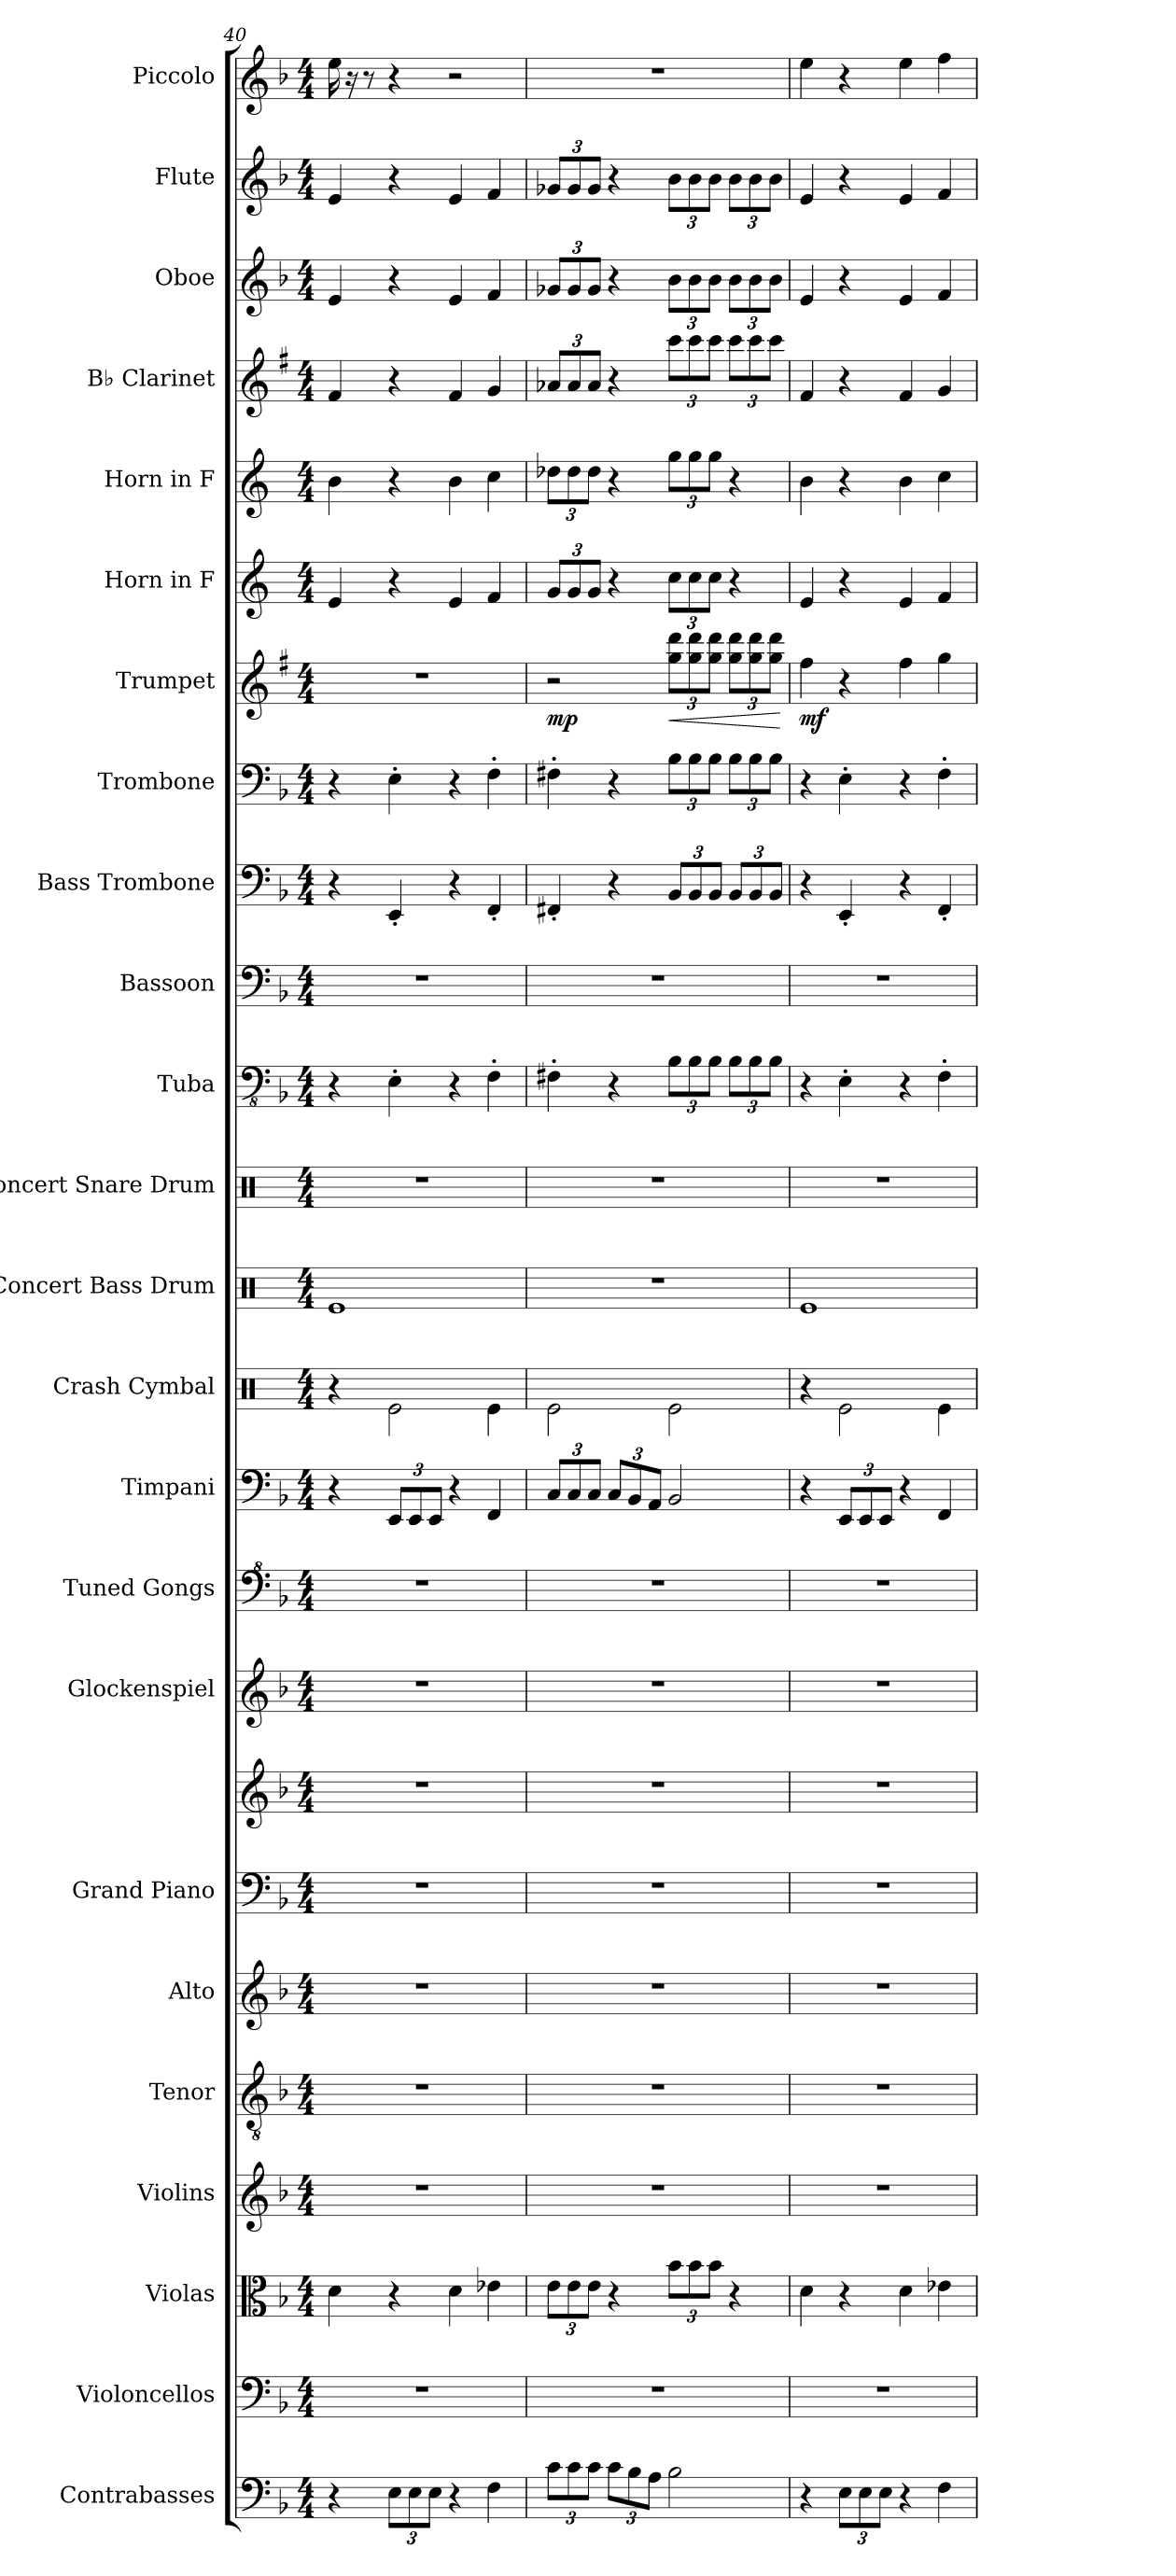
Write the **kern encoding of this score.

**kern	**kern	**kern	**kern	**kern	**kern	**kern	**kern	**kern	**kern	**kern	**kern	**kern	**kern	**kern	**kern	**kern	**kern	**kern	**dynam	**kern	**kern	**kern	**kern	**kern	**kern
*part24	*part23	*part22	*part21	*part20	*part19	*part18	*part18	*part17	*part16	*part15	*part14	*part13	*part12	*part11	*part10	*part9	*part8	*part7	*part7	*part6	*part5	*part4	*part3	*part2	*part1
*staff25	*staff24	*staff23	*staff22	*staff21	*staff20	*staff19	*staff18	*staff17	*staff16	*staff15	*staff14	*staff13	*staff12	*staff11	*staff10	*staff9	*staff8	*staff7	*staff7	*staff6	*staff5	*staff4	*staff3	*staff2	*staff1
*I"Contrabasses	*I"Violoncellos	*I"Violas	*I"Violins	*I"Tenor	*I"Alto	*I"Grand Piano	*	*I"Glockenspiel	*I"Tuned Gongs	*I"Timpani	*I"Crash Cymbal	*I"Concert Bass Drum	*I"Concert Snare Drum	*I"Tuba	*I"Bassoon	*I"Bass Trombone	*I"Trombone	*I"Trumpet	*	*I"Horn in F	*I"Horn in F	*I"B♭ Clarinet	*I"Oboe	*I"Flute	*I"Piccolo
*I'Cbs.	*I'Vcs.	*I'Vlas.	*I'Vlns.	*I'T.	*I'A.	*I'Pno.	*	*I'Glock.	*I'Td. Gon.	*I'Timp.	*I'Cr. Cym.	*I'Con. BD	*I'Con. Sn.	*I'Tba.	*I'Bsn.	*I'B. Tbn.	*I'Tbn.	*I'Tpt.	*	*	*	*I'B♭ Cl.	*I'Ob.	*I'Fl.	*I'Picc.
*clefF4	*clefF4	*clefC3	*clefG2	*clefGv2	*clefG2	*clefF4	*clefG2	*clefG2	*clefF^4	*clefF4	*clefX	*clefX	*clefX	*clefFv4	*clefF4	*clefF4	*clefF4	*clefG2	*	*clefG2	*clefG2	*clefG2	*clefG2	*clefG2	*clefG2
*ITrd7c12	*	*	*	*	*	*	*	*ITrd-14c-24	*	*	*	*	*	*	*	*	*	*ITrd1c2	*	*ITrd4c7	*ITrd4c7	*ITrd1c2	*	*	*ITrd-7c-12
*k[b-]	*k[b-]	*k[b-]	*k[b-]	*k[b-]	*k[b-]	*k[b-]	*k[b-]	*k[b-]	*k[b-]	*k[b-]	*k[]	*k[]	*k[]	*k[b-]	*k[b-]	*k[b-]	*k[b-]	*k[b-]	*	*k[b-]	*k[b-]	*k[b-]	*k[b-]	*k[b-]	*k[b-]
*M4/4	*M4/4	*M4/4	*M4/4	*M4/4	*M4/4	*M4/4	*M4/4	*M4/4	*M4/4	*M4/4	*M4/4	*M4/4	*M4/4	*M4/4	*M4/4	*M4/4	*M4/4	*M4/4	*	*M4/4	*M4/4	*M4/4	*M4/4	*M4/4	*M4/4
=40	=40	=40	=40	=40	=40	=40	=40	=40	=40	=40	=40	=40	=40	=40	=40	=40	=40	=40	=40	=40	=40	=40	=40	=40	=40
4r	1r	4d\	1r	1r	1r	1r	1r	1r	1r	4r	4r	1Re	1r	4r	1r	4r	4r	1r	.	4A/	4e\	4e/	4e/	4e/	16eee\
.	.	.	.	.	.	.	.	.	.	.	.	.	.	.	.	.	.	.	.	.	.	.	.	.	16r
.	.	.	.	.	.	.	.	.	.	.	.	.	.	.	.	.	.	.	.	.	.	.	.	.	8r
*Xbrackettup	*	*	*	*	*	*	*	*	*	*Xbrackettup	*	*	*	*	*	*	*	*	*	*	*	*	*	*	*
12EE\L	.	4r	.	.	.	.	.	.	.	12EE/L	2Re\	.	.	4EE'\	.	4EE'/	4E'\	.	.	4r	4r	4r	4r	4r	4r
12EE\	.	.	.	.	.	.	.	.	.	12EE/	.	.	.	.	.	.	.	.	.	.	.	.	.	.	.
12EE\J	.	.	.	.	.	.	.	.	.	12EE/J	.	.	.	.	.	.	.	.	.	.	.	.	.	.	.
4r	.	4d\	.	.	.	.	.	.	.	4r	.	.	.	4r	.	4r	4r	.	.	4A/	4e\	4e/	4e/	4e/	2r
4FF\	.	4e-X\	.	.	.	.	.	.	.	4FF/	4Re\	.	.	4FF'\	.	4FF'/	4F'\	.	.	4B-/	4f\	4f/	4f/	4f/	.
=41	=41	=41	=41	=41	=41	=41	=41	=41	=41	=41	=41	=41	=41	=41	=41	=41	=41	=41	=41	=41	=41	=41	=41	=41	=41
*	*	*Xbrackettup	*	*	*	*	*	*	*	*	*	*	*	*	*	*	*	*	*	*Xbrackettup	*Xbrackettup	*Xbrackettup	*Xbrackettup	*Xbrackettup	*
!	!	!	!	!	!	!	!	!	!	!	!	!	!	!	!	!	!	!	!LO:DY:b	!	!	!	!	!	!
12C\L	1r	12e\L	1r	1r	1r	1r	1r	1r	1r	12C/L	2Re\	1r	1r	4FF#X'\	1r	4FF#X'/	4F#X'\	2r	mp	12c/L	12g-X\L	12g-X/L	12g-X/L	12g-X/L	1r
12C\	.	12e\	.	.	.	.	.	.	.	12C/	.	.	.	.	.	.	.	.	.	12c/	12g-\	12g-/	12g-/	12g-/	.
12C\J	.	12e\J	.	.	.	.	.	.	.	12C/J	.	.	.	.	.	.	.	.	.	12c/J	12g-\J	12g-/J	12g-/J	12g-/J	.
12C\L	.	4r	.	.	.	.	.	.	.	12C/L	.	.	.	4r	.	4r	4r	.	.	4r	4r	4r	4r	4r	.
12BB-\	.	.	.	.	.	.	.	.	.	12BB-/	.	.	.	.	.	.	.	.	.	.	.	.	.	.	.
12AA\J	.	.	.	.	.	.	.	.	.	12AA/J	.	.	.	.	.	.	.	.	.	.	.	.	.	.	.
*	*	*	*	*	*	*	*	*	*	*	*	*	*	*Xbrackettup	*	*Xbrackettup	*Xbrackettup	*Xbrackettup	*	*	*	*	*	*	*
!	!	!	!	!	!	!	!	!	!	!	!	!	!	!	!	!	!	!	!LO:HP:b	!	!	!	!	!	!
2BB-\	.	12b-\L	.	.	.	.	.	.	.	2BB-/	2Re\	.	.	12BB-\L	.	12BB-/L	12B-\L	12ff\ 12ccc\L	<	12f\L	12cc\L	12bb-\L	12b-\L	12b-\L	.
.	.	12b-\	.	.	.	.	.	.	.	.	.	.	.	12BB-\	.	12BB-/	12B-\	12ff\ 12ccc\	.	12f\	12cc\	12bb-\	12b-\	12b-\	.
.	.	12b-\J	.	.	.	.	.	.	.	.	.	.	.	12BB-\J	.	12BB-/J	12B-\J	12ff\ 12ccc\J	.	12f\J	12cc\J	12bb-\J	12b-\J	12b-\J	.
.	.	4r	.	.	.	.	.	.	.	.	.	.	.	12BB-\L	.	12BB-/L	12B-\L	12ff\ 12ccc\L	.	4r	4r	12bb-\L	12b-\L	12b-\L	.
.	.	.	.	.	.	.	.	.	.	.	.	.	.	12BB-\	.	12BB-/	12B-\	12ff\ 12ccc\	.	.	.	12bb-\	12b-\	12b-\	.
.	.	.	.	.	.	.	.	.	.	.	.	.	.	12BB-\J	.	12BB-/J	12B-\J	12ff\ 12ccc\J	.	.	.	12bb-\J	12b-\J	12b-\J	.
.	.	.	.	.	.	.	.	.	.	.	.	.	.	.	.	.	.	.	[	.	.	.	.	.	.
=42	=42	=42	=42	=42	=42	=42	=42	=42	=42	=42	=42	=42	=42	=42	=42	=42	=42	=42	=42	=42	=42	=42	=42	=42	=42
!	!	!	!	!	!	!	!	!	!	!	!	!	!	!	!	!	!	!	!LO:DY:b	!	!	!	!	!	!
4r	1r	4d\	1r	1r	1r	1r	1r	1r	1r	4r	4r	1Re	1r	4r	1r	4r	4r	4ee\	mf	4A/	4e\	4e/	4e/	4e/	4eee\
12EE\L	.	4r	.	.	.	.	.	.	.	12EE/L	2Re\	.	.	4EE'\	.	4EE'/	4E'\	4r	.	4r	4r	4r	4r	4r	4r
12EE\	.	.	.	.	.	.	.	.	.	12EE/	.	.	.	.	.	.	.	.	.	.	.	.	.	.	.
12EE\J	.	.	.	.	.	.	.	.	.	12EE/J	.	.	.	.	.	.	.	.	.	.	.	.	.	.	.
4r	.	4d\	.	.	.	.	.	.	.	4r	.	.	.	4r	.	4r	4r	4ee\	.	4A/	4e\	4e/	4e/	4e/	4eee\
4FF\	.	4e-X\	.	.	.	.	.	.	.	4FF/	4Re\	.	.	4FF'\	.	4FF'/	4F'\	4ff\	.	4B-/	4f\	4f/	4f/	4f/	4fff\
=	=	=	=	=	=	=	=	=	=	=	=	=	=	=	=	=	=	=	=	=	=	=	=	=	=
*-	*-	*-	*-	*-	*-	*-	*-	*-	*-	*-	*-	*-	*-	*-	*-	*-	*-	*-	*-	*-	*-	*-	*-	*-	*-
